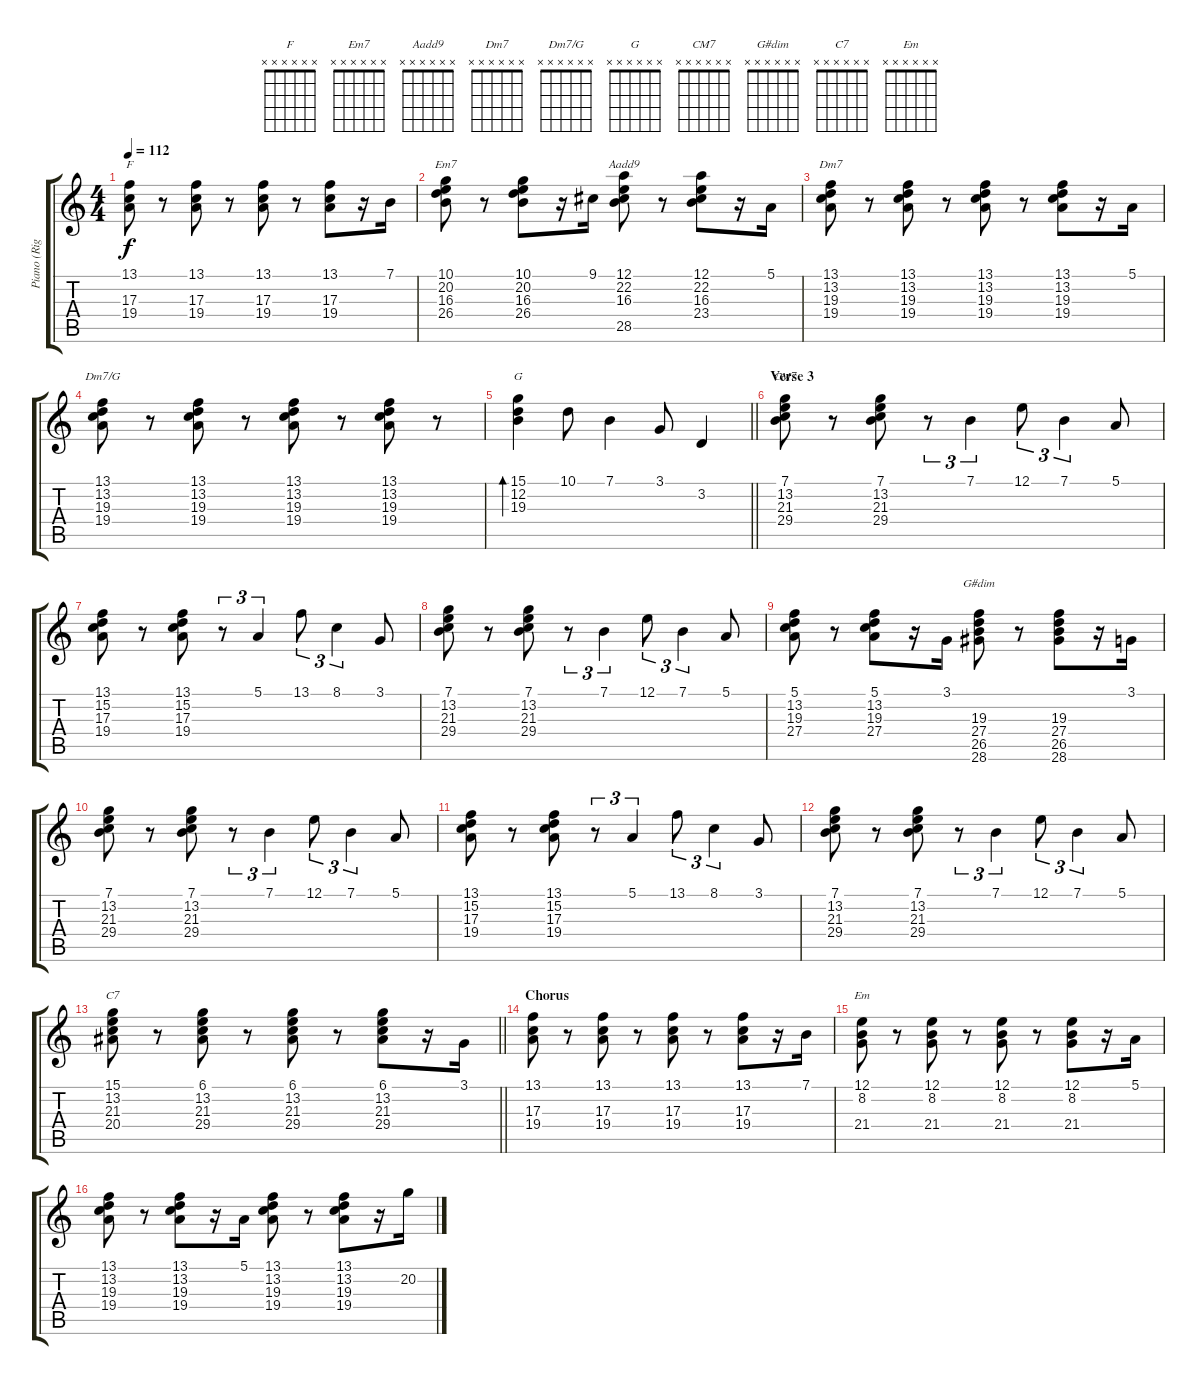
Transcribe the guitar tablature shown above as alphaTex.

\track ("Piano (Right Hand)" "Piano (Rig") {instrument acousticgrandpiano}
\staff {score tabs}
\tuning (E4 B3 G3 D3 A2 E2) {hide}
\chord ("F" x x x x x x)
\chord ("Em7" x x x x x x)
\chord ("Aadd9" x x x x x x)
\chord ("Dm7" x x x x x x)
\chord ("Dm7/G" x x x x x x)
\chord ("G" x x x x x x)
\chord ("CM7" x x x x x x)
\chord ("G#dim" x x x x x x)
\chord ("C7" x x x x x x)
\chord ("Em" x x x x x x)
\ts (4 4)
\tempo 112
\clef g2
\ks c
(13.1 17.3 19.4).8{ch "F" dy f} r.8 (13.1 17.3 19.4).8 r.8 (13.1 17.3 19.4).8 r.8 (13.1 17.3 19.4).8 r.16 7.1.16 |
(10.1 20.2 16.3 26.4).8{ch "Em7"} r.8 (10.1 20.2 16.3 26.4).8 r.16 9.1.16 (12.1 22.2 16.3 28.5).8{ch "Aadd9"} r.8 (12.1 22.2 16.3 23.4).8 r.16 5.1.16 |
(13.1 13.2 19.3 19.4).8{ch "Dm7"} r.8 (13.1 13.2 19.3 19.4).8 r.8 (13.1 13.2 19.3 19.4).8 r.8 (13.1 13.2 19.3 19.4).8 r.16 5.1.16 |
(13.1 13.2 19.3 19.4).8{ch "Dm7/G"} r.8 (13.1 13.2 19.3 19.4).8 r.8 (13.1 13.2 19.3 19.4).8 r.8 (13.1 13.2 19.3 19.4).8 r.8 |
\barLineRight lightlight
(15.1 12.2 19.3).4{bd 240 ch "G"} 10.1.8 7.1.4 3.1.8 3.2.4 |
\section ("" "Verse 3")
(7.1 13.2 21.3 29.4).8{ch "CM7"} r.8 (7.1 13.2 21.3 29.4).8 r.8{tu (3 2)} 7.1.4{tu (3 2)} 12.1.8{tu (3 2)} 7.1.4{tu (3 2)} 5.1.8 |
(13.1 15.2 17.3 19.4).8 r.8 (13.1 15.2 17.3 19.4).8 r.8{tu (3 2)} 5.1.4{tu (3 2)} 13.1.8{tu (3 2)} 8.1.4{tu (3 2)} 3.1.8 |
(7.1 13.2 21.3 29.4).8 r.8 (7.1 13.2 21.3 29.4).8 r.8{tu (3 2)} 7.1.4{tu (3 2)} 12.1.8{tu (3 2)} 7.1.4{tu (3 2)} 5.1.8 |
(5.1 13.2 19.3 27.4).8 r.8 (5.1 13.2 19.3 27.4).8 r.16 3.1.16 (19.3 27.4 26.5 28.6).8{ch "G#dim"} r.8 (19.3 27.4 26.5 28.6).8 r.16 3.1.16 |
(7.1 13.2 21.3 29.4).8 r.8 (7.1 13.2 21.3 29.4).8 r.8{tu (3 2)} 7.1.4{tu (3 2)} 12.1.8{tu (3 2)} 7.1.4{tu (3 2)} 5.1.8 |
(13.1 15.2 17.3 19.4).8 r.8 (13.1 15.2 17.3 19.4).8 r.8{tu (3 2)} 5.1.4{tu (3 2)} 13.1.8{tu (3 2)} 8.1.4{tu (3 2)} 3.1.8 |
(7.1 13.2 21.3 29.4).8 r.8 (7.1 13.2 21.3 29.4).8 r.8{tu (3 2)} 7.1.4{tu (3 2)} 12.1.8{tu (3 2)} 7.1.4{tu (3 2)} 5.1.8 |
\barLineRight lightlight
(15.1 13.2 21.3 20.4).8{ch "C7"} r.8 (6.1 13.2 21.3 29.4).8 r.8 (6.1 13.2 21.3 29.4).8 r.8 (6.1 13.2 21.3 29.4).8 r.16 3.1.16 |
\section ("" "Chorus")
(13.1 17.3 19.4).8 r.8 (13.1 17.3 19.4).8 r.8 (13.1 17.3 19.4).8 r.8 (13.1 17.3 19.4).8 r.16 7.1.16 |
(12.1 8.2 21.4).8{ch "Em"} r.8 (12.1 8.2 21.4).8 r.8 (12.1 8.2 21.4).8 r.8 (12.1 8.2 21.4).8 r.16 5.1.16 |
(13.1 13.2 19.3 19.4).8 r.8 (13.1 13.2 19.3 19.4).8 r.16 5.1.16 (13.1 13.2 19.3 19.4).8 r.8 (13.1 13.2 19.3 19.4).8 r.16 20.2.16
